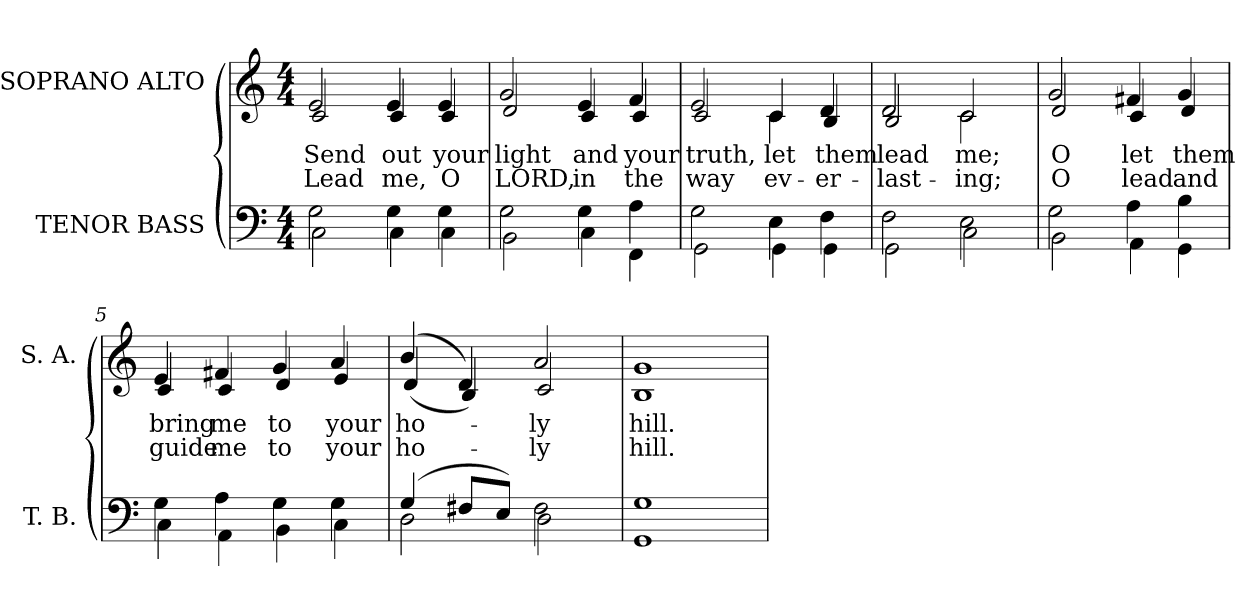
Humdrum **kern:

**kern	**kern	**text	**text
*part2	*part1	*part1	*part1
*staff2	*staff1	*staff1	*staff1
*I"TENOR BASS	*I"SOPRANO ALTO	*	*
*I'T. B.	*I'S. A.	*	*
!!LO:PB:g=z
*clefF4	*clefG2	*	*
*k[]	*k[]	*	*
*C:	*C:	*	*
*M4/4	*M4/4	*	*
=	=	=	=
*^	*	*	*
!	!	!LO:TX:b:cj:t=1	!	!
!	!	!LO:TX:b:cj:t=2	!	!
!	!	!	!LO:LY:b:color=#000000	!LO:LY:b:color=#000000
*	*	*^	*	*
2Gi\	2Ci\	2ei/	2ci/	Send	Lead
!	!	!	!	!LO:LY:b:color=#000000	!LO:LY:b:color=#000000
4Gi\	4Ci\	4ei/	4ci/	out	me,
!	!	!	!	!LO:LY:b:color=#000000	!LO:LY:b:color=#000000
4Gi\	4Ci\	4ei/	4ci/	your	O
=1	=1	=1	=1	=1	=1
!	!	!	!	!LO:LY:b:color=#000000	!LO:LY:b:color=#000000
2Gi\	2BBi\	2gi/	2di/	light	LORD,
!	!	!	!	!LO:LY:b:color=#000000	!LO:LY:b:color=#000000
4Gi\	4Ci\	4ei/	4ci/	and	in
!	!	!	!	!LO:LY:b:color=#000000	!LO:LY:b:color=#000000
4Ai\	4FFi\	4fi/	4ci/	your	the
=2	=2	=2	=2	=2	=2
!	!	!	!	!LO:LY:b:color=#000000	!LO:LY:b:color=#000000
2Gi\	2GGi\	2ei/	2ci/	truth,	way
!	!	!	!	!LO:LY:b:color=#000000	!LO:LY:b:color=#000000
4Ei\	4GGi\	4ci/	4ci\	let	ev-
!	!	!	!	!LO:LY:b:color=#000000	!LO:LY:b:color=#000000
4Fi\	4GGi\	4di/	4Bi/	them	-er-
=3	=3	=3	=3	=3	=3
!	!	!	!	!LO:LY:b:color=#000000	!LO:LY:b:color=#000000
2Fi\	2GGi\	2di/	2Bi/	lead	-last-
!	!	!	!	!LO:LY:b:color=#000000	!LO:LY:b:color=#000000
2Ei\	2Ci\	2ci/	2ci\	me;	-ing;
!!LO:LB:g=z	!!
=4	=4	=4	=4	=4	=4
!	!	!	!	!LO:LY:b:color=#000000	!LO:LY:b:color=#000000
2Gi\	2BBi\	2gi/	2di/	O	O
!	!	!	!	!LO:LY:b:color=#000000	!LO:LY:b:color=#000000
4Ai\	4AAi\	4f#Xi/	4ci/	let	lead
!	!	!	!	!LO:LY:b:color=#000000	!LO:LY:b:color=#000000
4Bi\	4GGi\	4gi/	4di/	them	and
=5	=5	=5	=5	=5	=5
!	!	!	!	!LO:LY:b:color=#000000	!LO:LY:b:color=#000000
4Gi\	4Ci\	4ei/	4ci/	bring	guide
!	!	!	!	!LO:LY:b:color=#000000	!LO:LY:b:color=#000000
4Ai\	4AAi\	4f#Xi/	4ci/	me	me
!	!	!	!	!LO:LY:b:color=#000000	!LO:LY:b:color=#000000
4Gi\	4BBi\	4gi/	4di/	to	to
!	!	!	!	!LO:LY:b:color=#000000	!LO:LY:b:color=#000000
4Gi\	4Ci\	4ai/	4ei/	your	your
=6	=6	=6	=6	=6	=6
!	!	!	!	!LO:LY:b:color=#000000	!LO:LY:b:color=#000000
(4Gi/	2Di\	(4bi/	(4di/	ho-	ho-
8F#Xi/L	.	4di/)	4Bi/)	.	.
8Ei/J)	.	.	.	.	.
!	!	!	!	!LO:LY:b:color=#000000	!LO:LY:b:color=#000000
2F#i\	2Di\	2ai/	2ci/	-ly	-ly
=7	=7	=7	=7	=7	=7
!	!	!	!	!LO:LY:b:color=#000000	!LO:LY:b:color=#000000
1Gi	1GGi	1gi	1Bi	hill.	hill.
*v	*v	*	*	*	*
*	*v	*v	*	*
=	=	=	=
*-	*-	*-	*-
